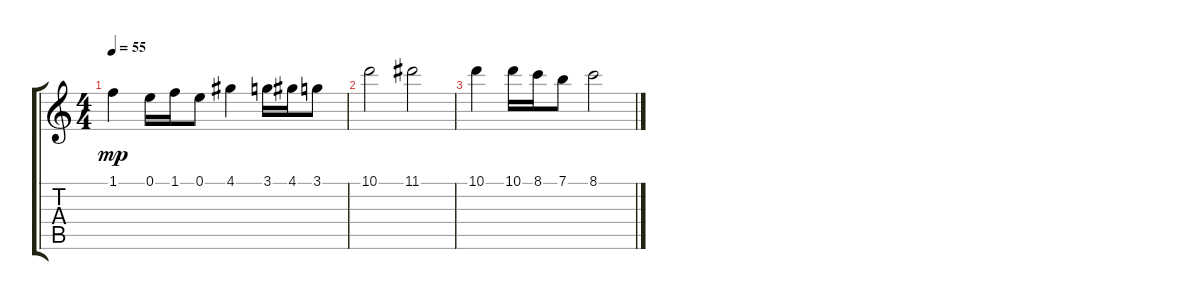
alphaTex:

\track "" {instrument overdrivenguitar}
\staff {score tabs}
\tuning (E4 B3 G3 D3 A2 E2) {hide}
\ts (4 4)
\tempo 55
\clef g2
\ks c
1.1.4{dy mp} 0.1.16 1.1.16 0.1.8 4.1.4 3.1.16 4.1.16 3.1.8 |
10.1.2 11.1.2 |
10.1.4 10.1.16 8.1.16 7.1.8 8.1.2
